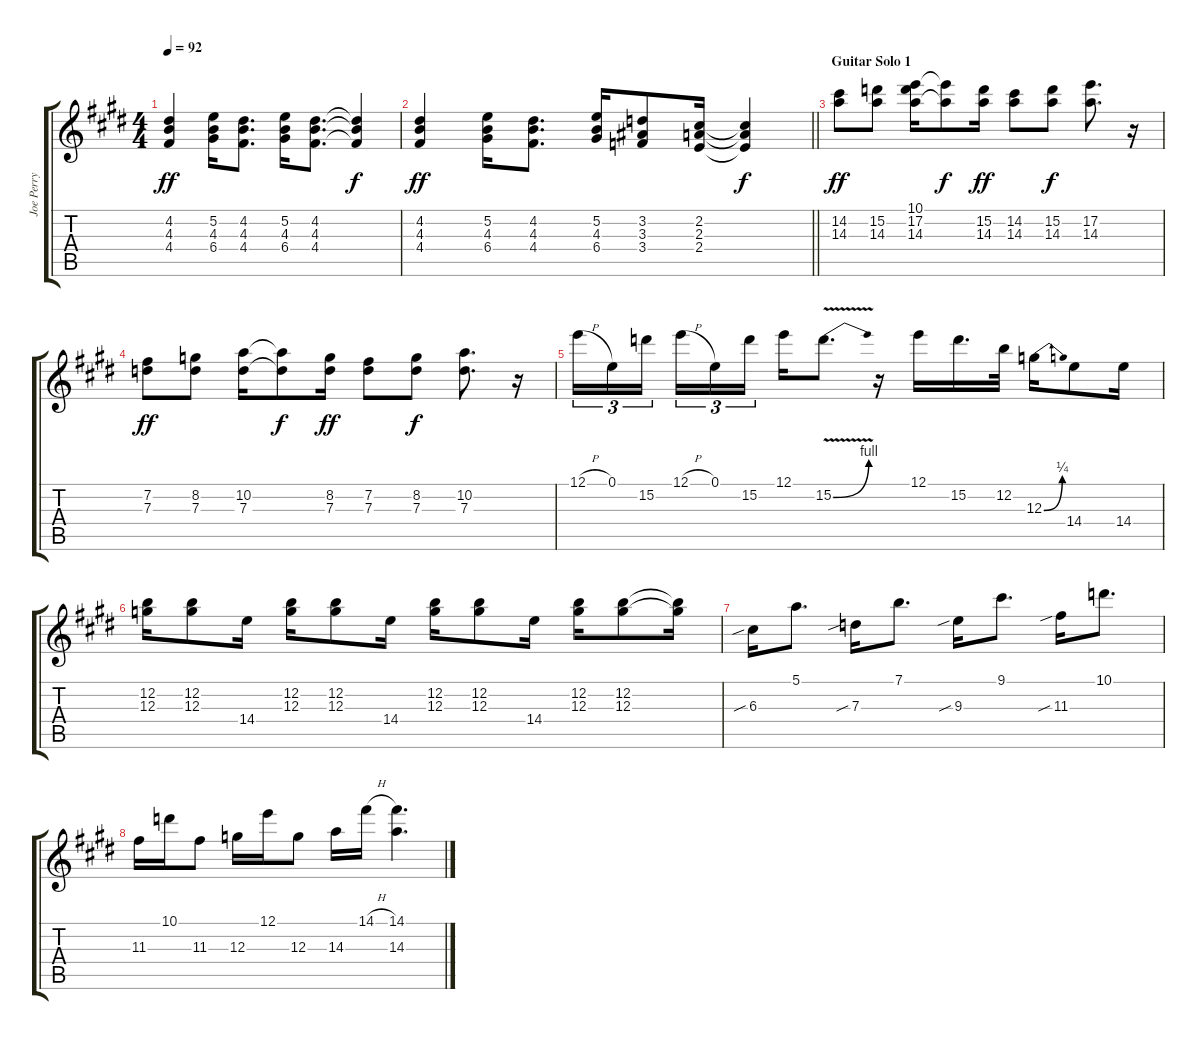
\track ("Joe Perry" "Joe Perry") {instrument overdrivenguitar}
\staff {score tabs}
\tuning (E4 B3 G3 D3 A2 E2) {hide}
\ts (4 4)
\tempo 92
\clef g2
\ks e
(4.2 4.3 4.4).4{dy ff} (5.2 4.3 6.4).16 (4.2 4.3 4.4).8{d} (5.2 4.3 6.4).16 (4.2 4.3 4.4).8{d} (4.2{t} 4.3{t} 4.4{t}).4{dy f} |
\barLineRight lightlight
\ks c#minor
(4.2 4.3 4.4).4{dy ff} (5.2 4.3 6.4).16 (4.2 4.3 4.4).8{d} (5.2 4.3 6.4).16 (3.2 3.3 3.4).8 (2.2 2.3 2.4).16 (2.2{t} 2.3{t} 2.4{t}).4{dy f} |
\section ("" "Guitar Solo 1")
(14.2 14.3).8{dy ff} (15.2 14.3).8 (10.1 17.2 14.3).16 (17.2{t} 14.3{t}).8{dy f} (15.2 14.3).16{dy ff} (14.2 14.3).8 (15.2 14.3).8{dy f} (17.2 14.3).8{d} r.16 |
(7.2 7.3).8{dy ff} (8.2 7.3).8 (10.2 7.3).16 (10.2{t} 7.3{t}).8{dy f} (8.2 7.3).16{dy ff} (7.2 7.3).8 (8.2 7.3).8{dy f} (10.2 7.3).8{d} r.16 |
12.1{h}.16{tu (3 2)} 0.1.16{tu (3 2)} 15.2.16{tu (3 2) beam splitsecondary} 12.1{h}.16{tu (3 2)} 0.1.16{tu (3 2)} 15.2.16{tu (3 2)} 12.1.16 15.2{be (bend 0 0 60 4) v}.8{d} r.16 12.1.16 15.2.16{d} 12.2.32 12.3{be (bend 0 0 60 1)}.16 14.4.8 14.4.16 |
\ks e
(12.2 12.3).16 (12.2 12.3).8 14.4.16 (12.2 12.3).16 (12.2 12.3).8 14.4.16 (12.2 12.3).16 (12.2 12.3).8 14.4.16 (12.2 12.3).16 (12.2 12.3).8 (12.2{t} 12.3{t}).16 |
\ks c#minor
6.3{sib}.16 5.1.8{d} 7.3{sib}.16 7.1.8{d} 9.3{sib}.16 9.1.8{d} 11.3{sib}.16 10.1.8{d} |
11.3.16 10.1.16 11.3.8 12.3.16 12.1.16 12.3.8 14.3.16 14.1{h}.16 (14.1 14.3).4{d}
